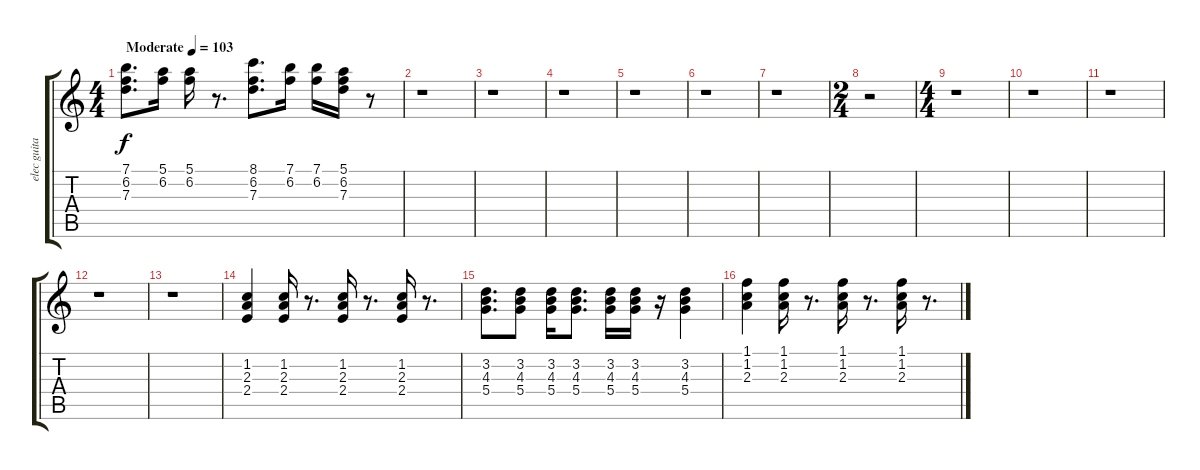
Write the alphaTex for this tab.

\track ("elec guitar" "elec guita") {instrument electricguitarclean}
\staff {score tabs}
\tuning (E4 B3 G3 D3 A2 E2) {hide}
\ts (4 4)
\tempo (103 "Moderate")
\clef g2
\ks c
(7.1 6.2 7.3).8{d dy f instrument electricguitarclean} (5.1 6.2).16 (5.1 6.2).16 r.8{d} (8.1 6.2 7.3).8{d} (7.1 6.2).16 (7.1 6.2).16 (5.1 6.2 7.3).16 r.8 |
r.1 |
r.1 |
r.1 |
r.1 |
r.1 |
r.1 |
\ts (2 4)
r.2 |
\ts (4 4)
r.1 |
r.1 |
r.1 |
r.1 |
r.1 |
(1.2 2.3 2.4).4 (1.2 2.3 2.4).16 r.8{d} (1.2 2.3 2.4).16 r.8{d} (1.2 2.3 2.4).16 r.8{d} |
(3.2 4.3 5.4).8{d} (3.2 4.3 5.4).8 (3.2 4.3 5.4).16 (3.2 4.3 5.4).8{d} (3.2 4.3 5.4).16 (3.2 4.3 5.4).16 r.16 (3.2 4.3 5.4).4 |
(1.1 1.2 2.3).4 (1.1 1.2 2.3).16 r.8{d} (1.1 1.2 2.3).16 r.8{d} (1.1 1.2 2.3).16 r.8{d}
